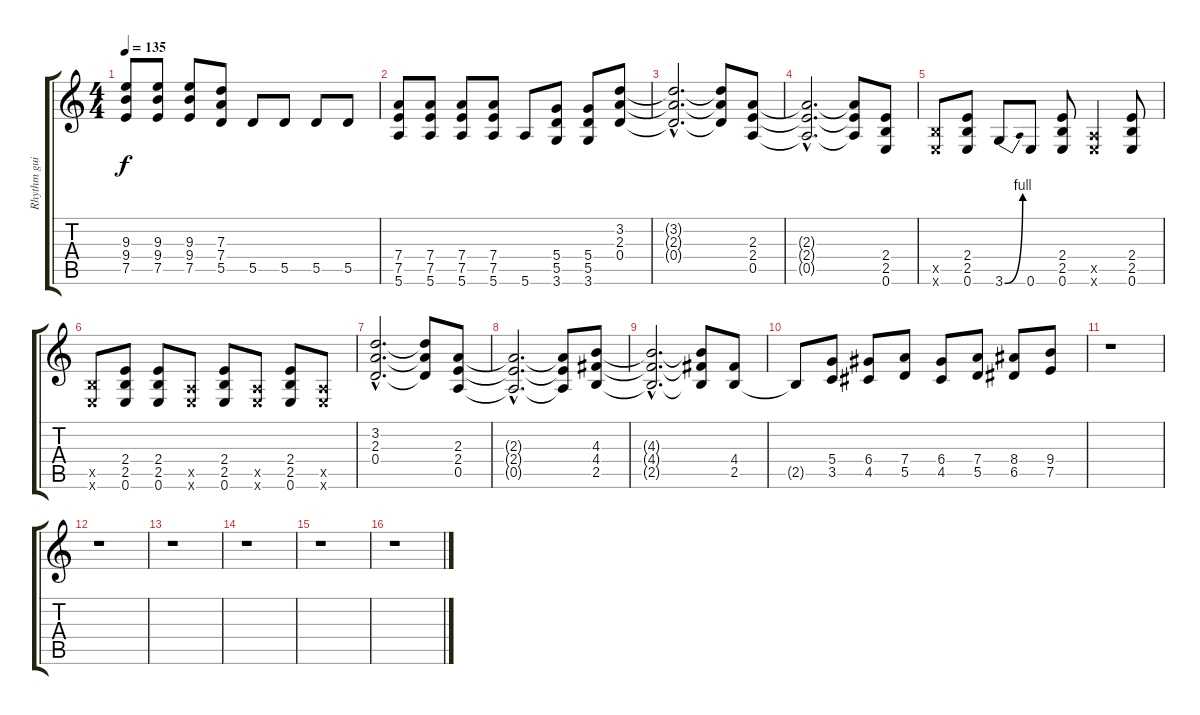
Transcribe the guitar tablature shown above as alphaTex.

\track ("Rhythm guitar 2" "Rhythm gui") {instrument distortionguitar}
\staff {score tabs}
\tuning (E4 B3 G3 D3 A2 E2) {hide}
\ts (4 4)
\tempo 135
\clef g2
\ks c
(9.3 9.4 7.5).8{dy f} (9.3 9.4 7.5).8 (9.3 9.4 7.5).8 (7.3 7.4 5.5).8 5.5.8 5.5.8 5.5.8 5.5.8 |
(7.4 7.5 5.6).8 (7.4 7.5 5.6).8 (7.4 7.5 5.6).8 (7.4 7.5 5.6).8 5.6.8 (5.4 5.5 3.6).8 (5.4 5.5 3.6).8 (3.2 2.3 0.4).8 |
(3.2{hac t} 2.3{hac t} 0.4{hac t}).2{d} (3.2{t} 2.3{t} 0.4{t}).8 (2.3 2.4 0.5).8 |
(2.3{hac t} 2.4{hac t} 0.5{hac t}).2{d} (2.3{t} 2.4{t} 0.5{t}).8 (2.4 2.5 0.6).8 |
(2.5{x} 0.6{x}).8 (2.4 2.5 0.6).8 3.6{be (bend 0 0 60 4)}.8 0.6.8 (2.4 2.5 0.6).8 (0.5{x} 0.6{x}).4 (2.4 2.5 0.6).8 |
(2.5{x} 0.6{x}).8 (2.4 2.5 0.6).8 (2.4 2.5 0.6).8 (0.5{x} 0.6{x}).8 (2.4 2.5 0.6).8 (0.5{x} 0.6{x}).8 (2.4 2.5 0.6).8 (0.5{x} 0.6{x}).8 |
(3.2{hac} 2.3{hac} 0.4{hac}).2{d} (3.2{t} 2.3{t} 0.4{t}).8 (2.3 2.4 0.5).8 |
(2.3{hac t} 2.4{hac t} 0.5{hac t}).2{d} (2.3{t} 2.4{t} 0.5{t}).8 (4.3 4.4 2.5).8 |
(4.3{hac t} 4.4{hac t} 2.5{hac t}).2{d} (4.3{t} 4.4{t} 2.5{t}).8 (4.4 2.5).8 |
2.5{t}.8 (5.4 3.5).8 (6.4 4.5).8 (7.4 5.5).8 (6.4 4.5).8 (7.4 5.5).8 (8.4 6.5).8 (9.4 7.5).8 |
r.1 |
r.1 |
r.1 |
r.1 |
r.1 |
r.1
